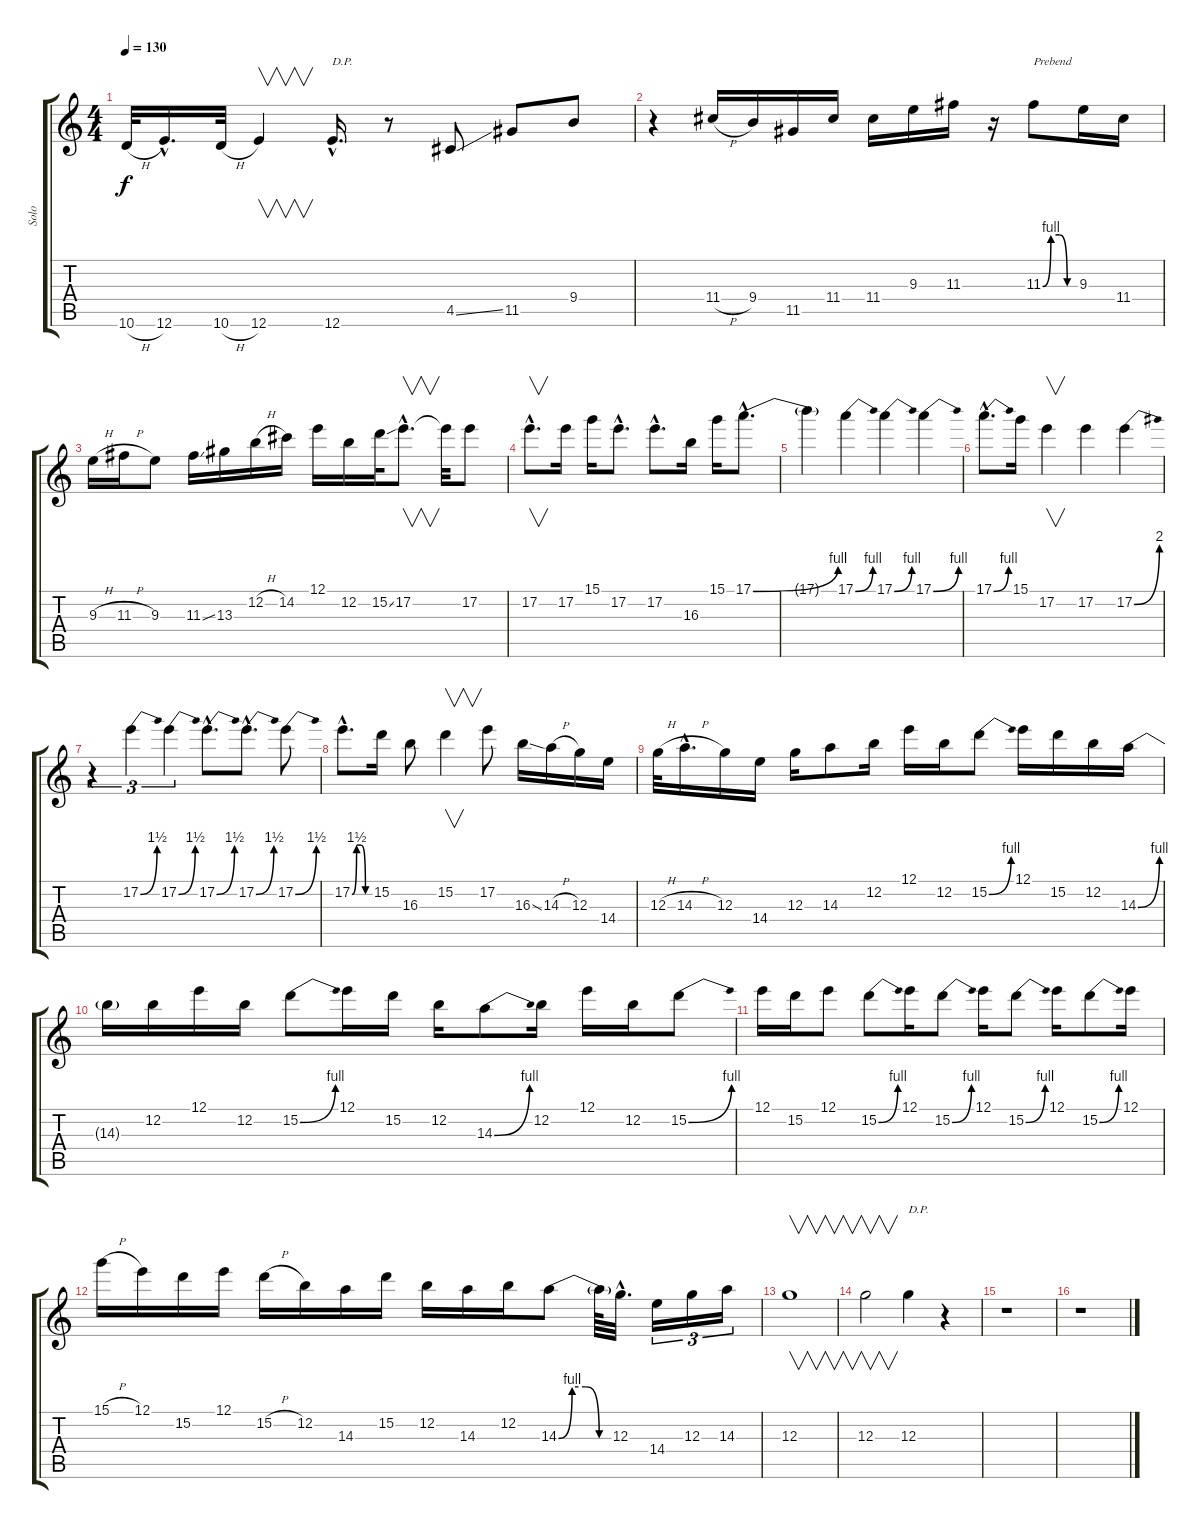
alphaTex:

\track ("Solo" "Solo") {instrument distortionguitar}
\staff {score tabs}
\tuning (E4 B3 G3 D3 A2 E2) {hide}
\ts (4 4)
\tempo 130
\clef g2
\ks c
10.6{h}.32{dy f} 12.6{hac}.16{d} 10.6{h}.32 12.6.4{v} 12.6{hac}.16{d txt "D.P."} r.8 4.5{ss}.8 11.5.8 9.4.8 |
r.4 11.4{h}.16 9.4.16 11.5.16 11.4.16 11.4.16 9.3.16 11.3.16 r.16 11.3{be (custom 0 0 15 4 30 4 45 0 60 0)}.8{txt "Prebend"} 9.3.16 11.4.16 |
9.3{h}.16 11.3{h}.16 9.3.8 11.3{ss}.16 13.3.16 12.2{h}.16 14.2.16 12.1.16 12.2.16 15.2{ss}.32 17.2{hac}.8{v d} 17.2{t}.32 17.2.8 |
17.2{hac}.8{v d} 17.2.16 15.1.16 17.2{hac}.8{d} 17.2{hac}.8{d} 16.3.16 15.1.16 17.1{be (bend 0 0 60 4) hac}.8{d} |
17.1{t}.4 17.1{be (bend 0 0 60 4)}.4 17.1{be (bend 0 0 60 4)}.4 17.1{be (bend 0 0 60 4)}.4 |
17.1{be (bend 0 0 60 4) hac}.8{d} 15.1.16 17.2.4{v} 17.2.4 17.2{be (bend 0 0 60 8)}.4 |
r.4{tu (3 2)} 17.2{be (bend 0 0 60 6)}.4{tu (3 2)} 17.2{be (bend 0 0 60 6)}.4{tu (3 2)} 17.2{be (bend 0 0 60 6) hac}.8{d} 17.2{be (bend 0 0 60 6) hac}.8{d} 17.2{be (bend 0 0 60 6)}.8 |
17.2{be (custom 0 0 15 6 30 6 45 0 60 0) hac}.8{d} 15.2.16 16.3.8 15.2.4{v} 17.2.8 16.3{ss}.16 14.3{h}.16 12.3.16 14.4.16 |
12.3{h}.32 14.3{h hac}.16{d} 12.3.16 14.4.16 12.3.16 14.3.8 12.2.16 12.1.16 12.2.16 15.2{be (bend 0 0 60 4)}.8 12.1.16 15.2.16 12.2.16 14.3{be (bend 0 0 60 4)}.16 |
14.3{t}.16 12.2.16 12.1.16 12.2.16 15.2{be (bend 0 0 60 4)}.8 12.1.16 15.2.16 12.2.16 14.3{be (bend 0 0 60 4)}.8 12.2.16 12.1.16 12.2.16 15.2{be (bend 0 0 60 4)}.8 |
12.1.16 15.2.16 12.1.8 15.2{be (bend 0 0 60 4)}.8 12.1.16 15.2{be (bend 0 0 60 4)}.8 12.1.16 15.2{be (bend 0 0 60 4)}.8 12.1.16 15.2{be (bend 0 0 60 4)}.8 12.1.16 |
15.1{h}.16 12.1.16 15.2.16 12.1.16 15.2{h}.16 12.2.16 14.3.16 15.2.16 12.2.16 14.3.16 12.2.16 14.3{be (custom 0 0 15 4 30 4 45 0 60 0)}.8 14.3{t}.64 12.3{hac}.32{d} 14.4.16{tu (3 2)} 12.3.16{tu (3 2)} 14.3.16{tu (3 2)} |
12.3.1{v} |
12.3.2{v} 12.3.4{txt "D.P."} r.4 |
r.1 |
r.1
